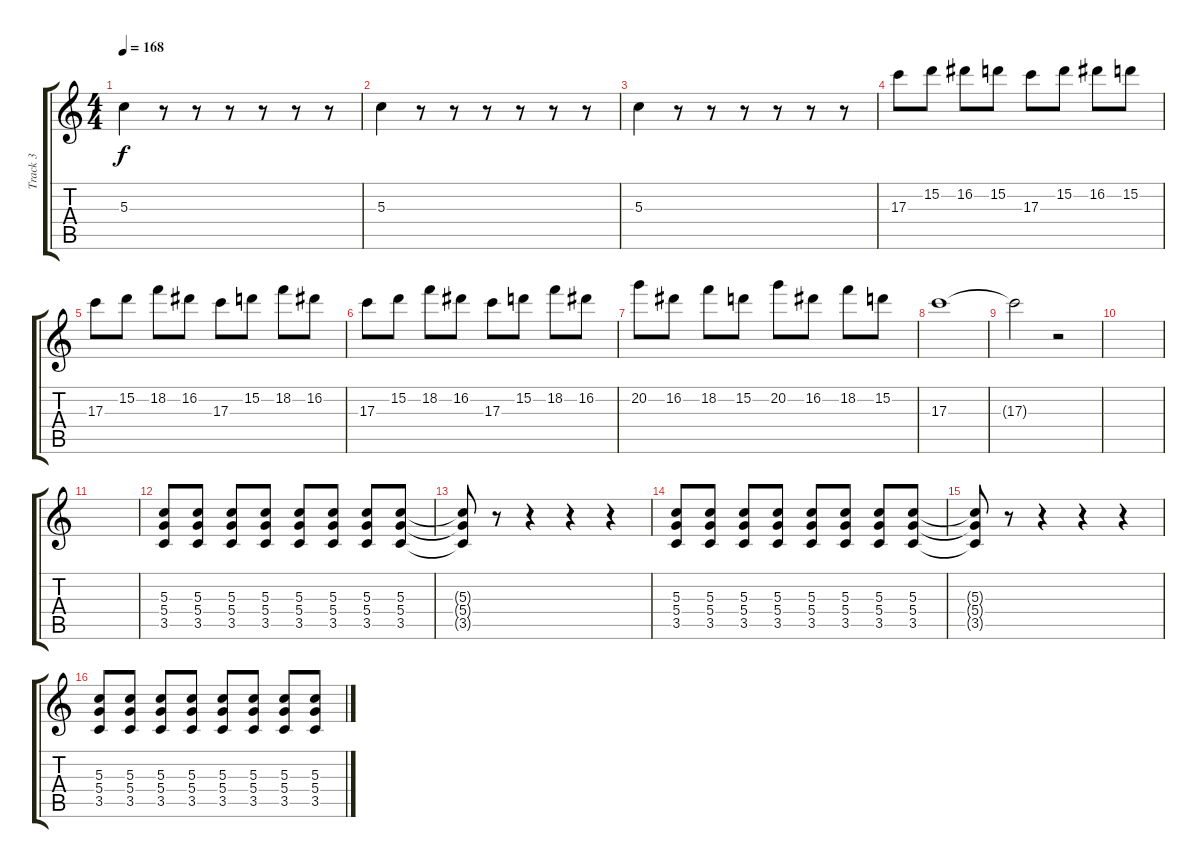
\track ("Track 3" "Track 3") {instrument overdrivenguitar}
\staff {score tabs}
\tuning (E4 B3 G3 D3 A2 E2) {hide}
\ts (4 4)
\tempo 168
\clef g2
\ks c
5.3.4{dy f} r.8 r.8 r.8 r.8 r.8 r.8 |
5.3.4 r.8 r.8 r.8 r.8 r.8 r.8 |
5.3.4 r.8 r.8 r.8 r.8 r.8 r.8 |
17.3.8 15.2.8 16.2.8 15.2.8 17.3.8 15.2.8 16.2.8 15.2.8 |
17.3.8 15.2.8 18.2.8 16.2.8 17.3.8 15.2.8 18.2.8 16.2.8 |
17.3.8 15.2.8 18.2.8 16.2.8 17.3.8 15.2.8 18.2.8 16.2.8 |
20.2.8 16.2.8 18.2.8 15.2.8 20.2.8 16.2.8 18.2.8 15.2.8 |
17.3.1 |
17.3{t}.2 r.2 |
|
|
(5.3 5.4 3.5).8 (5.3 5.4 3.5).8 (5.3 5.4 3.5).8 (5.3 5.4 3.5).8 (5.3 5.4 3.5).8 (5.3 5.4 3.5).8 (5.3 5.4 3.5).8 (5.3 5.4 3.5).8 |
(5.3{t} 5.4{t} 3.5{t}).8 r.8 r.4 r.4 r.4 |
(5.3 5.4 3.5).8 (5.3 5.4 3.5).8 (5.3 5.4 3.5).8 (5.3 5.4 3.5).8 (5.3 5.4 3.5).8 (5.3 5.4 3.5).8 (5.3 5.4 3.5).8 (5.3 5.4 3.5).8 |
(5.3{t} 5.4{t} 3.5{t}).8 r.8 r.4 r.4 r.4 |
(5.3 5.4 3.5).8 (5.3 5.4 3.5).8 (5.3 5.4 3.5).8 (5.3 5.4 3.5).8 (5.3 5.4 3.5).8 (5.3 5.4 3.5).8 (5.3 5.4 3.5).8 (5.3 5.4 3.5).8
